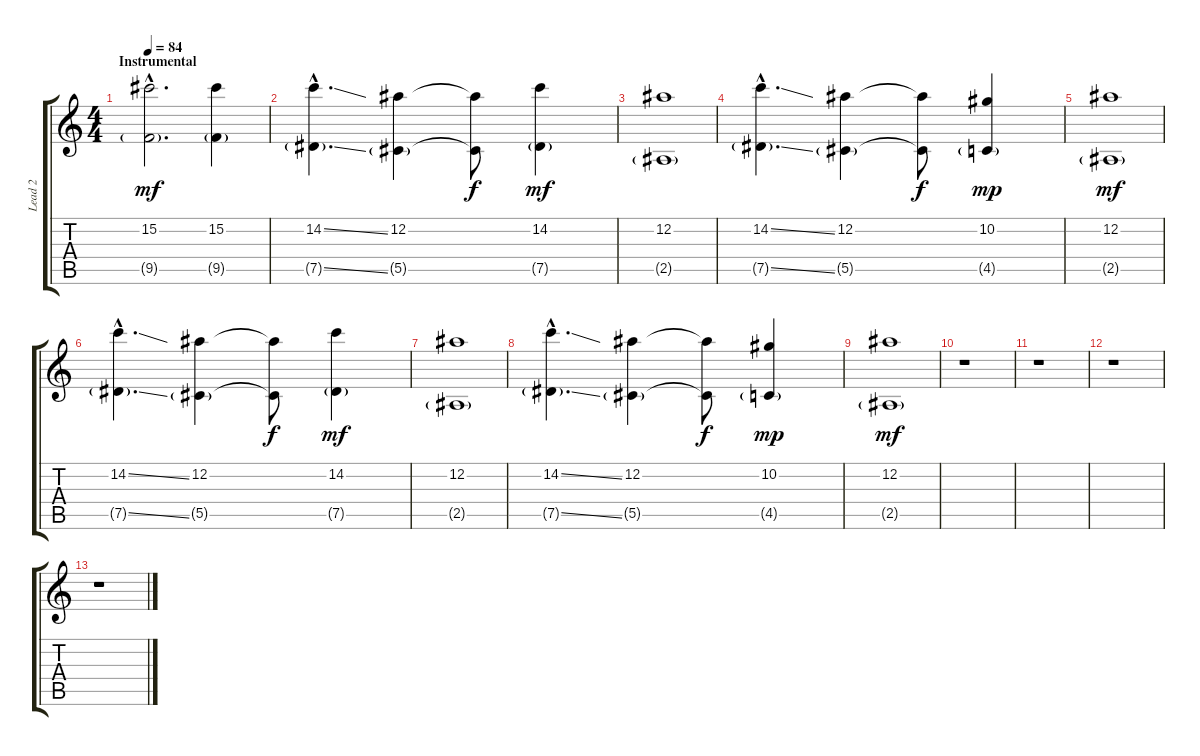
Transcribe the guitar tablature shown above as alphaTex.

\track ("Lead 2" "Lead 2") {instrument overdrivenguitar}
\staff {score tabs}
\tuning (Eb4 Bb3 Gb3 Db3 Ab2 Eb2) {hide}
\ts (4 4)
\section ("" "Instrumental")
\tempo 84
\clef g2
\ks c
(15.2{hac} 9.5{g hac}).2{d dy mf} (15.2 9.5{g}).4 |
(14.2{ss hac} 7.5{ss g hac}).4{d} (12.2 5.5{g}).4 (12.2{t} 5.5{t}).8{dy f} (14.2 7.5{g}).4{dy mf} |
(12.2 2.5{g}).1 |
(14.2{ss hac} 7.5{ss g hac}).4{d} (12.2 5.5{g}).4 (12.2{t} 5.5{t}).8{dy f} (10.2 4.5{g}).4{dy mp} |
(12.2 2.5{g}).1{dy mf} |
(14.2{ss hac} 7.5{ss g hac}).4{d} (12.2 5.5{g}).4 (12.2{t} 5.5{t}).8{dy f} (14.2 7.5{g}).4{dy mf} |
(12.2 2.5{g}).1 |
(14.2{ss hac} 7.5{ss g hac}).4{d} (12.2 5.5{g}).4 (12.2{t} 5.5{t}).8{dy f} (10.2 4.5{g}).4{dy mp} |
(12.2 2.5{g}).1{dy mf} |
r.1 |
r.1 |
r.1 |
r.1
